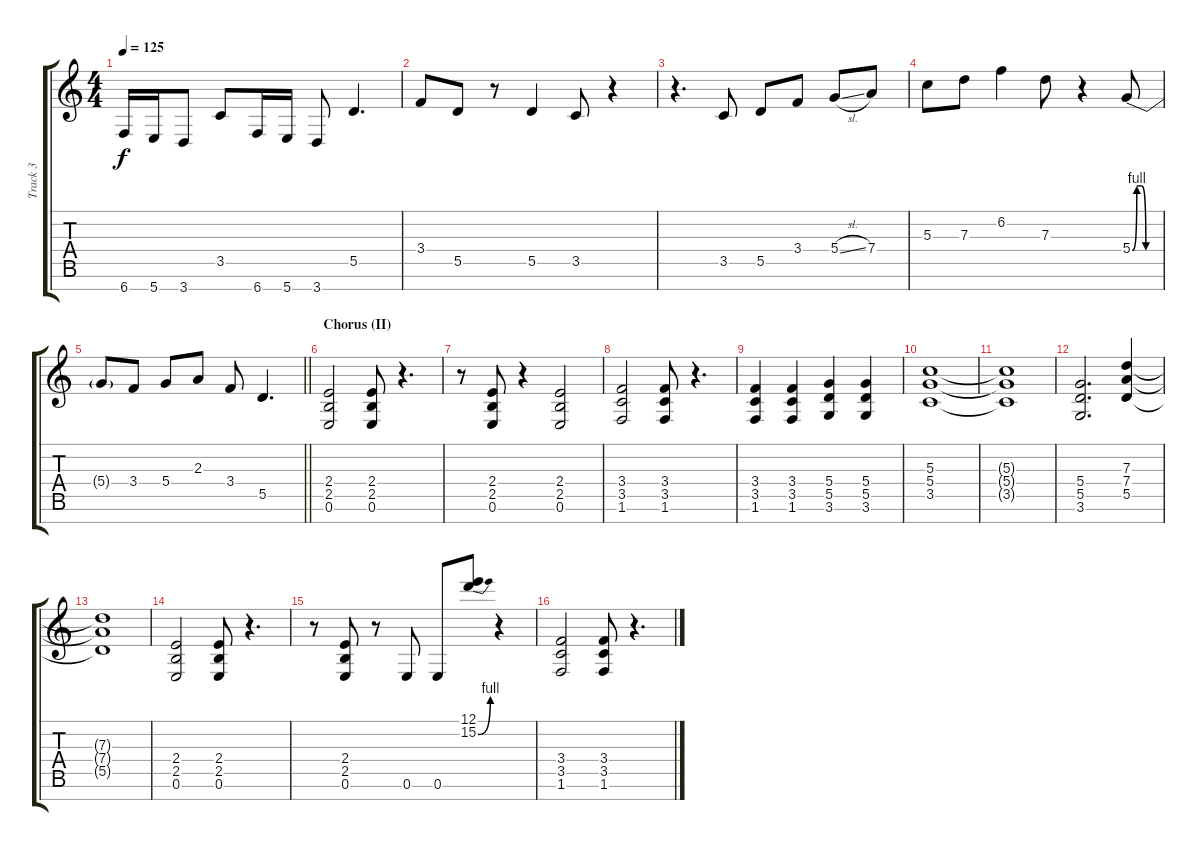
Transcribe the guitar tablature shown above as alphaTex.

\track ("Track 3" "Track 3") {instrument distortionguitar}
\staff {score tabs}
\tuning (E4 B3 G3 D3 A2 E2 B1) {hide}
\ts (4 4)
\tempo 125
\clef g2
\ks c
6.7.16{dy f} 5.7.16 3.7.8 3.5.8 6.7.16 5.7.16 3.7.8 5.5.4{d} |
3.4.8 5.5.8 r.8 5.5.4 3.5.8 r.4 |
r.4{d} 3.5.8 5.5.8 3.4.8 5.4{sl}.8 7.4.8 |
5.3.8 7.3.8 6.2.4 7.3.8 r.4 5.4{be (custom 0 0 10 4 20 4 30 0 60 0)}.8 |
\barLineRight lightlight
5.4{t}.8 3.4.8 5.4.8 2.3.8 3.4.8 5.5.4{d} |
\section ("" "Chorus (II)")
(2.4 2.5 0.6).2 (2.4 2.5 0.6).8 r.4{d} |
r.8 (2.4 2.5 0.6).8 r.4 (2.4 2.5 0.6).2 |
(3.4 3.5 1.6).2 (3.4 3.5 1.6).8 r.4{d} |
(3.4 3.5 1.6).4 (3.4 3.5 1.6).4 (5.4 5.5 3.6).4 (5.4 5.5 3.6).4 |
(5.3 5.4 3.5).1 |
(5.3{t} 5.4{t} 3.5{t}).1 |
(5.4 5.5 3.6).2{d} (7.3 7.4 5.5).4 |
(7.3{t} 7.4{t} 5.5{t}).1 |
(2.4 2.5 0.6).2 (2.4 2.5 0.6).8 r.4{d} |
r.8 (2.4 2.5 0.6).8 r.8 0.6.8 0.6.8 (12.1 15.2{be (bend 0 0 60 4)}).8 r.4 |
(3.4 3.5 1.6).2 (3.4 3.5 1.6).8 r.4{d}
